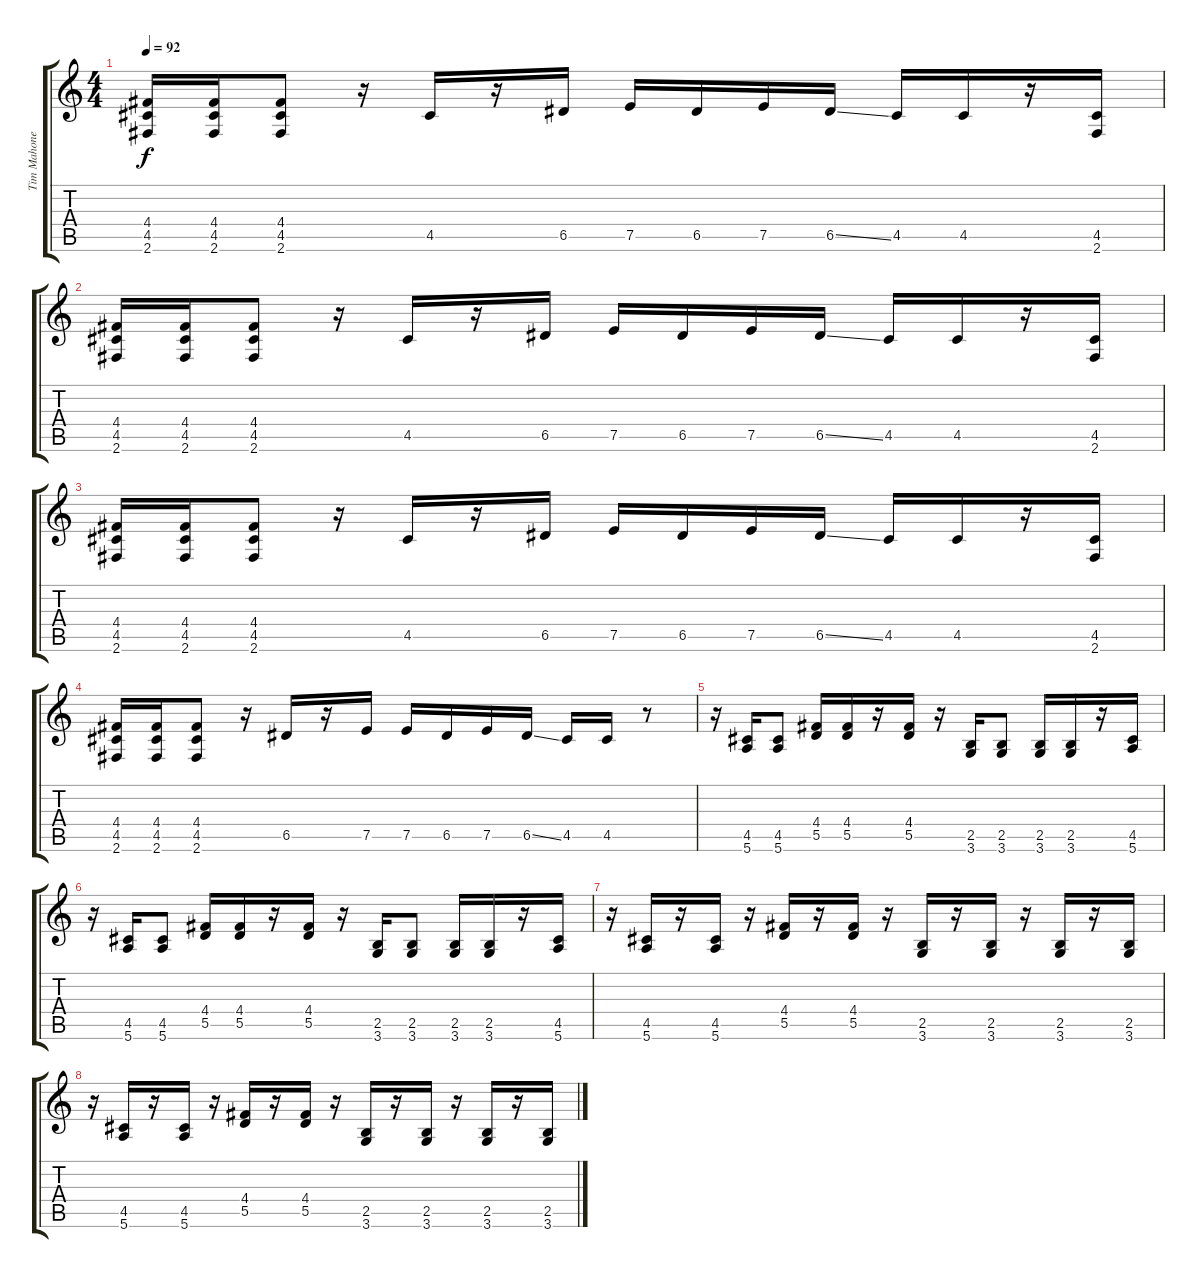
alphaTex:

\track ("Tim Mahoney" "Tim Mahone") {instrument overdrivenguitar}
\staff {score tabs}
\tuning (E4 B3 G3 D3 A2 E2) {hide}
\ts (4 4)
\tempo 92
\clef g2
\ks c
(4.4 4.5 2.6).16{dy f} (4.4 4.5 2.6).16 (4.4 4.5 2.6).8 r.16 4.5.16 r.16 6.5.16 7.5.16 6.5.16 7.5.16 6.5{ss}.16 4.5.16 4.5.16 r.16 (4.5 2.6).16 |
(4.4 4.5 2.6).16 (4.4 4.5 2.6).16 (4.4 4.5 2.6).8 r.16 4.5.16 r.16 6.5.16 7.5.16 6.5.16 7.5.16 6.5{ss}.16 4.5.16 4.5.16 r.16 (4.5 2.6).16 |
(4.4 4.5 2.6).16 (4.4 4.5 2.6).16 (4.4 4.5 2.6).8 r.16 4.5.16 r.16 6.5.16 7.5.16 6.5.16 7.5.16 6.5{ss}.16 4.5.16 4.5.16 r.16 (4.5 2.6).16 |
(4.4 4.5 2.6).16 (4.4 4.5 2.6).16 (4.4 4.5 2.6).8 r.16 6.5.16 r.16 7.5.16 7.5.16 6.5.16 7.5.16 6.5{ss}.16 4.5.16 4.5.16 r.8 |
r.16 (4.5 5.6).16 (4.5 5.6).8 (4.4 5.5).16 (4.4 5.5).16 r.16 (4.4 5.5).16 r.16 (2.5 3.6).16 (2.5 3.6).8 (2.5 3.6).16 (2.5 3.6).16 r.16 (4.5 5.6).16 |
r.16 (4.5 5.6).16 (4.5 5.6).8 (4.4 5.5).16 (4.4 5.5).16 r.16 (4.4 5.5).16 r.16 (2.5 3.6).16 (2.5 3.6).8 (2.5 3.6).16 (2.5 3.6).16 r.16 (4.5 5.6).16 |
r.16 (4.5 5.6).16 r.16 (4.5 5.6).16 r.16 (4.4 5.5).16 r.16 (4.4 5.5).16 r.16 (2.5 3.6).16 r.16 (2.5 3.6).16 r.16 (2.5 3.6).16 r.16 (2.5 3.6).16 |
r.16 (4.5 5.6).16 r.16 (4.5 5.6).16 r.16 (4.4 5.5).16 r.16 (4.4 5.5).16 r.16 (2.5 3.6).16 r.16 (2.5 3.6).16 r.16 (2.5 3.6).16 r.16 (2.5 3.6).16
